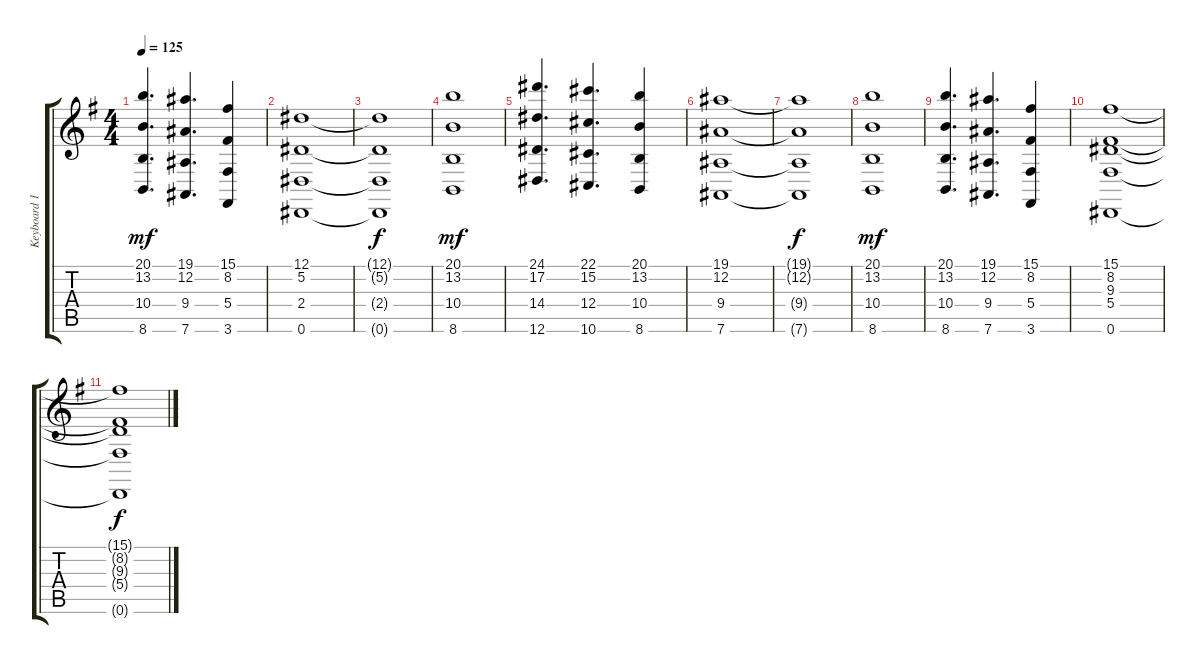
\track ("Keyboard 1" "Keyboard 1") {instrument stringensemble1}
\staff {score tabs}
\tuning (Eb4 Bb3 Gb3 Db3 Ab2 Eb2) {hide}
\ts (4 4)
\tempo 125
\clef g2
\ks eminor
(20.1 13.2 10.4 8.6).4{d dy mf} (19.1 12.2 9.4 7.6).4{d} (15.1 8.2 5.4 3.6).4 |
(12.1 5.2 2.4 0.6).1 |
(12.1{t} 5.2{t} 2.4{t} 0.6{t}).1{dy f} |
(20.1 13.2 10.4 8.6).1{dy mf} |
(24.1 17.2 14.4 12.6).4{d} (22.1 15.2 12.4 10.6).4{d} (20.1 13.2 10.4 8.6).4 |
(19.1 12.2 9.4 7.6).1 |
(19.1{t} 12.2{t} 9.4{t} 7.6{t}).1{dy f} |
(20.1 13.2 10.4 8.6).1{dy mf} |
(20.1 13.2 10.4 8.6).4{d} (19.1 12.2 9.4 7.6).4{d} (15.1 8.2 5.4 3.6).4 |
(15.1 8.2 9.3 5.4 0.6).1 |
(15.1{t} 8.2{t} 9.3{t} 5.4{t} 0.6{t}).1{dy f}
